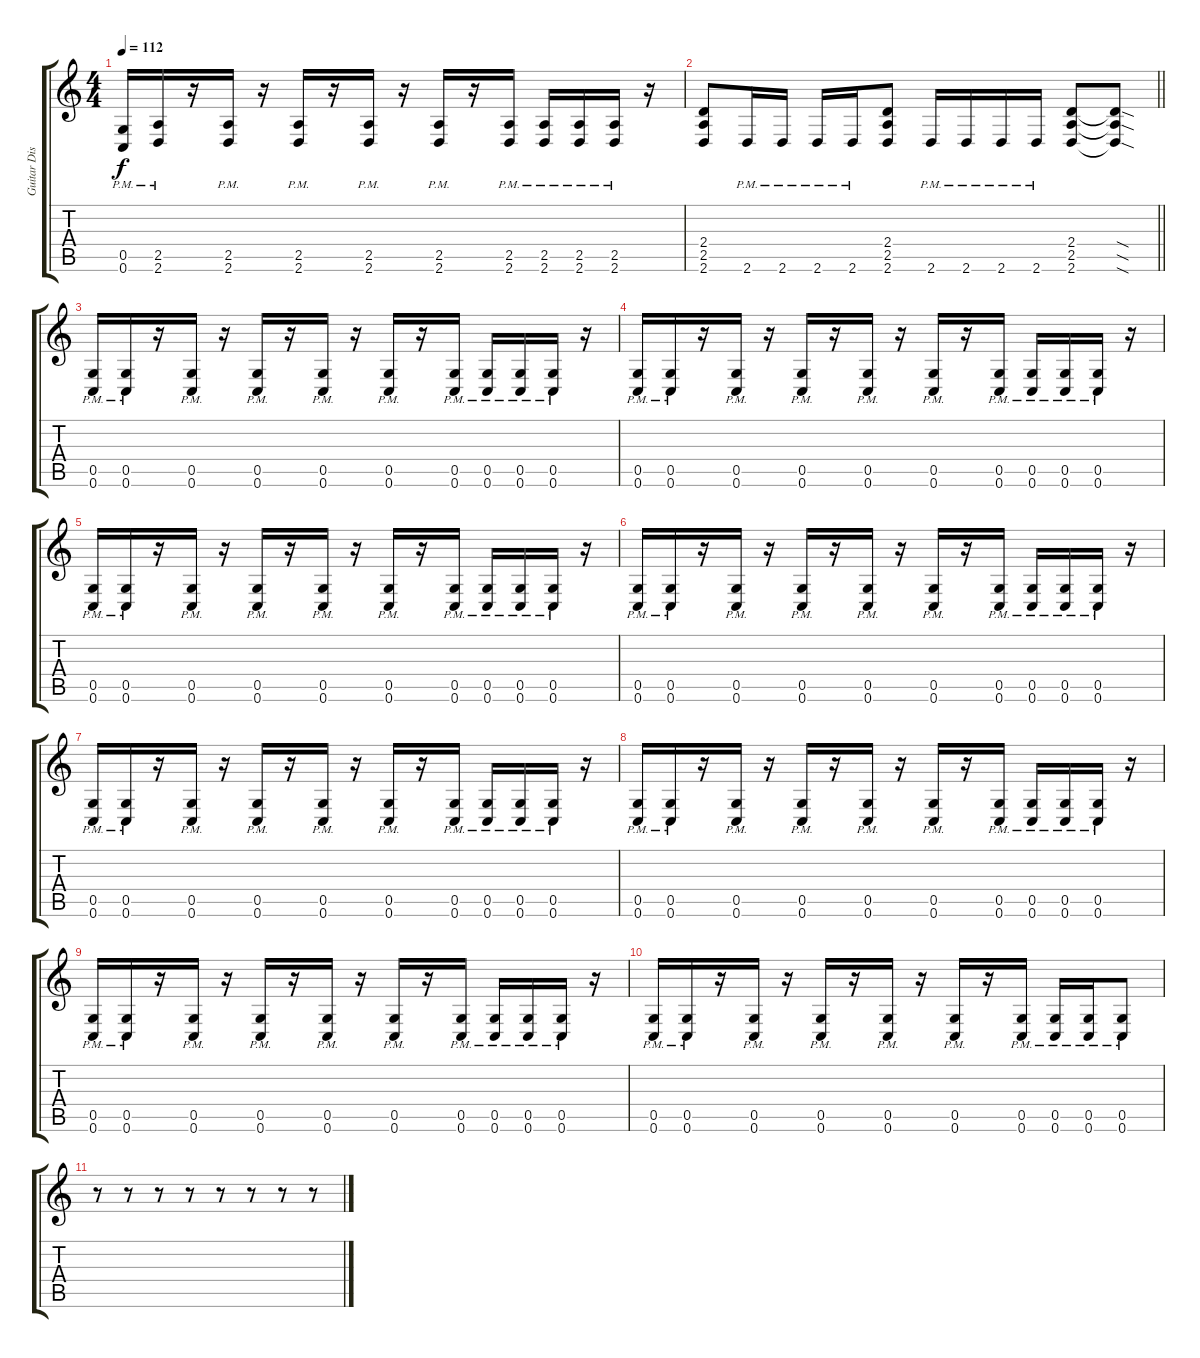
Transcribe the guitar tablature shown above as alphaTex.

\track ("Guitar Dist" "Guitar Dis") {instrument distortionguitar}
\staff {score tabs}
\tuning (E4 C4 G3 C3 G2 C2) {hide}
\ts (4 4)
\tempo 112
\clef g2
\ks c
(0.5{pm} 0.6{pm}).16{dy f} (2.5{pm} 2.6{pm}).16 r.16 (2.5{pm} 2.6{pm}).16 r.16 (2.5{pm} 2.6{pm}).16 r.16 (2.5{pm} 2.6{pm}).16 r.16 (2.5{pm} 2.6{pm}).16 r.16 (2.5{pm} 2.6{pm}).16 (2.5{pm} 2.6{pm}).16 (2.5{pm} 2.6{pm}).16 (2.5{pm} 2.6{pm}).16 r.16 |
\barLineRight lightlight
(2.4 2.5 2.6).8 2.6{pm}.16 2.6{pm}.16 2.6{pm}.16 2.6{pm}.16 (2.4 2.5 2.6).8 2.6{pm}.16 2.6{pm}.16 2.6{pm}.16 2.6{pm}.16 (2.4 2.5 2.6).8 (2.4{sod t} 2.5{sod t} 2.6{sod t}).8 |
(0.5{pm} 0.6{pm}).16 (0.5{pm} 0.6{pm}).16 r.16 (0.5{pm} 0.6{pm}).16 r.16 (0.5{pm} 0.6{pm}).16 r.16 (0.5{pm} 0.6{pm}).16 r.16 (0.5{pm} 0.6{pm}).16 r.16 (0.5{pm} 0.6{pm}).16 (0.5{pm} 0.6{pm}).16 (0.5{pm} 0.6{pm}).16 (0.5{pm} 0.6{pm}).16 r.16 |
(0.5{pm} 0.6{pm}).16 (0.5{pm} 0.6{pm}).16 r.16 (0.5{pm} 0.6{pm}).16 r.16 (0.5{pm} 0.6{pm}).16 r.16 (0.5{pm} 0.6{pm}).16 r.16 (0.5{pm} 0.6{pm}).16 r.16 (0.5{pm} 0.6{pm}).16 (0.5{pm} 0.6{pm}).16 (0.5{pm} 0.6{pm}).16 (0.5{pm} 0.6{pm}).16 r.16 |
(0.5{pm} 0.6{pm}).16 (0.5{pm} 0.6{pm}).16 r.16 (0.5{pm} 0.6{pm}).16 r.16 (0.5{pm} 0.6{pm}).16 r.16 (0.5{pm} 0.6{pm}).16 r.16 (0.5{pm} 0.6{pm}).16 r.16 (0.5{pm} 0.6{pm}).16 (0.5{pm} 0.6{pm}).16 (0.5{pm} 0.6{pm}).16 (0.5{pm} 0.6{pm}).16 r.16 |
(0.5{pm} 0.6{pm}).16 (0.5{pm} 0.6{pm}).16 r.16 (0.5{pm} 0.6{pm}).16 r.16 (0.5{pm} 0.6{pm}).16 r.16 (0.5{pm} 0.6{pm}).16 r.16 (0.5{pm} 0.6{pm}).16 r.16 (0.5{pm} 0.6{pm}).16 (0.5{pm} 0.6{pm}).16 (0.5{pm} 0.6{pm}).16 (0.5{pm} 0.6{pm}).16 r.16 |
(0.5{pm} 0.6{pm}).16 (0.5{pm} 0.6{pm}).16 r.16 (0.5{pm} 0.6{pm}).16 r.16 (0.5{pm} 0.6{pm}).16 r.16 (0.5{pm} 0.6{pm}).16 r.16 (0.5{pm} 0.6{pm}).16 r.16 (0.5{pm} 0.6{pm}).16 (0.5{pm} 0.6{pm}).16 (0.5{pm} 0.6{pm}).16 (0.5{pm} 0.6{pm}).16 r.16 |
(0.5{pm} 0.6{pm}).16 (0.5{pm} 0.6{pm}).16 r.16 (0.5{pm} 0.6{pm}).16 r.16 (0.5{pm} 0.6{pm}).16 r.16 (0.5{pm} 0.6{pm}).16 r.16 (0.5{pm} 0.6{pm}).16 r.16 (0.5{pm} 0.6{pm}).16 (0.5{pm} 0.6{pm}).16 (0.5{pm} 0.6{pm}).16 (0.5{pm} 0.6{pm}).16 r.16 |
(0.5{pm} 0.6{pm}).16 (0.5{pm} 0.6{pm}).16 r.16 (0.5{pm} 0.6{pm}).16 r.16 (0.5{pm} 0.6{pm}).16 r.16 (0.5{pm} 0.6{pm}).16 r.16 (0.5{pm} 0.6{pm}).16 r.16 (0.5{pm} 0.6{pm}).16 (0.5{pm} 0.6{pm}).16 (0.5{pm} 0.6{pm}).16 (0.5{pm} 0.6{pm}).16 r.16 |
(0.5{pm} 0.6{pm}).16 (0.5{pm} 0.6{pm}).16 r.16 (0.5{pm} 0.6{pm}).16 r.16 (0.5{pm} 0.6{pm}).16 r.16 (0.5{pm} 0.6{pm}).16 r.16 (0.5{pm} 0.6{pm}).16 r.16 (0.5{pm} 0.6{pm}).16 (0.5{pm} 0.6{pm}).16 (0.5{pm} 0.6{pm}).16 (0.5{pm} 0.6{pm}).8 |
r.8 r.8 r.8 r.8 r.8 r.8 r.8 r.8
